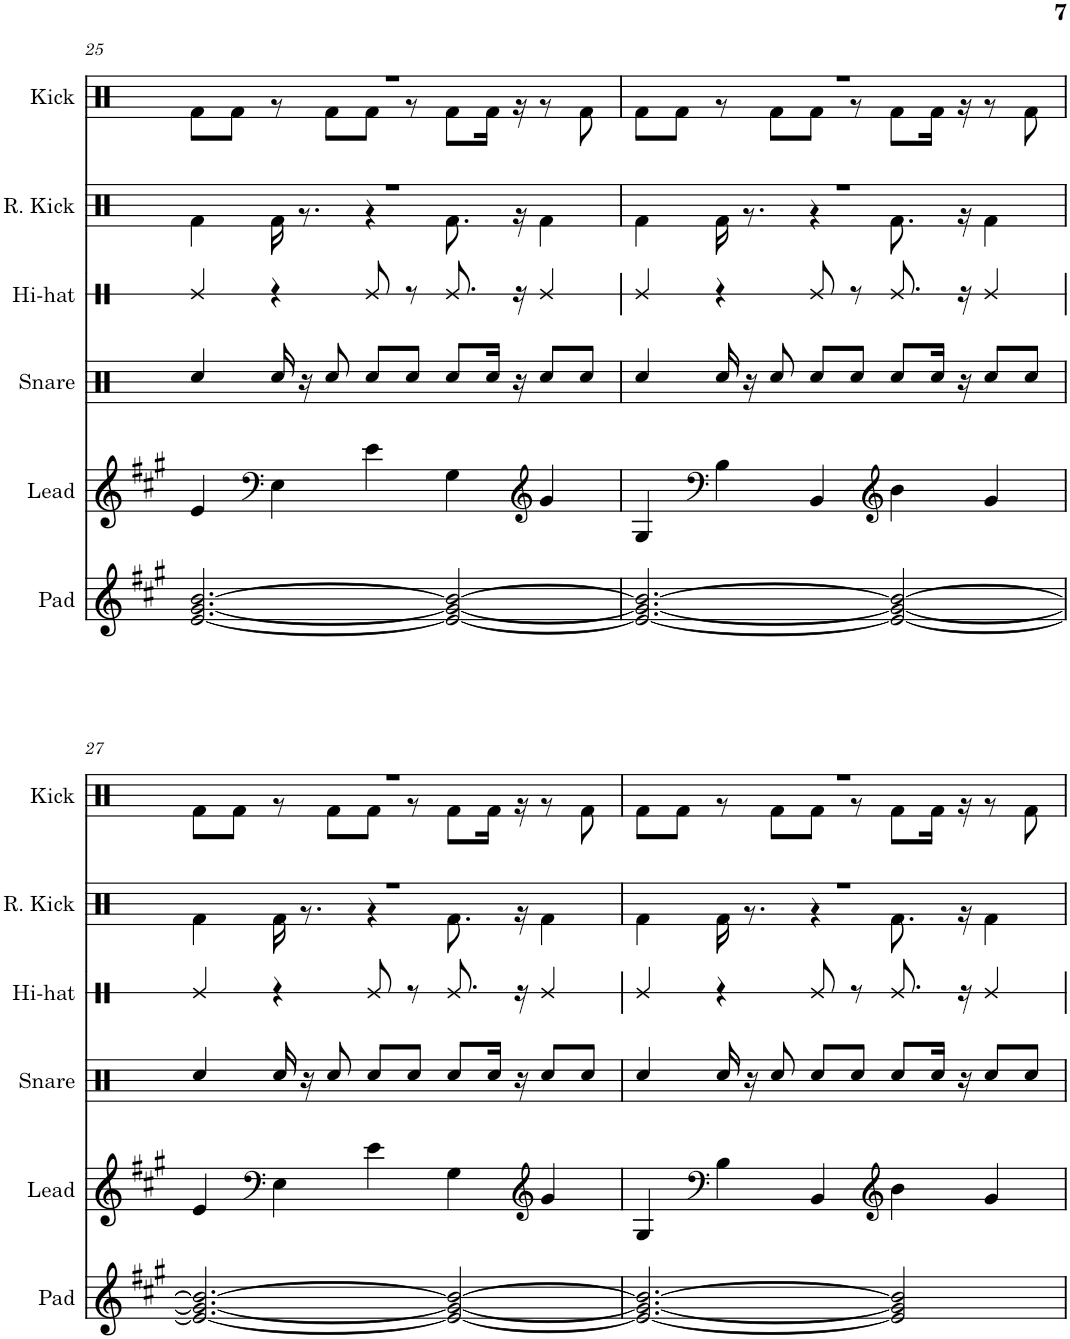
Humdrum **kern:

**kern	**kern	**kern	**kern	**kern	**kern
*part6	*part5	*part4	*part3	*part2	*part1
*staff6	*staff5	*staff4	*staff3	*staff2	*staff1
*I"Pad	*I"Lead	*I"Snare	*I"Hi-hat	*I"Reverb Kick	*I"Kick
*I'Pad	*I'Lead	*I'Snare	*I'Hi-hat	*I'R. Kick	*I'Kick
!!LO:PB:g=z
*clefG2	*clefG2	*clefX	*clefX	*clefX	*clefX
*k[f#c#g#]	*k[f#c#g#]	*k[f#c#g#]	*k[f#c#g#]	*k[f#c#g#]	*k[f#c#g#]
*M5/4	*M5/4	*M5/4	*M5/4	*M5/4	*M5/4
=25	=25	=25	=25	=25	=25
*	*	*	*	*^	*^
[2.e/ [2.g#/ [2.b/	4e/	4Rcc/	4Re/	4%5r	4Rf\	4%5r	8Rf\L
.	.	.	.	.	.	.	8Rf\J
*	*clefF4	*	*	*	*	*	*
.	4E\	16Rcc/	4r	.	16Rf\	.	8r
.	.	16r	.	.	8.r	.	.
.	.	8Rcc/	.	.	.	.	8Rf\L
.	4e\	8Rcc/L	8Re/	.	4r	.	8Rf\J
.	.	8Rcc/J	8r	.	.	.	8r
2e/_ 2g#/_ 2b/_	4G#\	8Rcc/L	8.Re/	.	8.Rf\	.	8Rf\L
.	.	16Rcc/Jk	.	.	.	.	16Rf\Jk
.	.	16r	16r	.	16r	.	16r
*	*clefG2	*	*	*	*	*	*
.	4g#/	8Rcc/L	4Re/	.	4Rf\	.	8r
.	.	8Rcc/J	.	.	.	.	8Rf\
=26	=26	=26	=26	=26	=26	=26	=26
2.e/_ 2.g#/_ 2.b/_	4G#/	4Rcc/	4Re/	4%5r	4Rf\	4%5r	8Rf\L
.	.	.	.	.	.	.	8Rf\J
*	*clefF4	*	*	*	*	*	*
.	4B\	16Rcc/	4r	.	16Rf\	.	8r
.	.	16r	.	.	8.r	.	.
.	.	8Rcc/	.	.	.	.	8Rf\L
.	4BB/	8Rcc/L	8Re/	.	4r	.	8Rf\J
.	.	8Rcc/J	8r	.	.	.	8r
*	*clefG2	*	*	*	*	*	*
2e/_ 2g#/_ 2b/_	4b\	8Rcc/L	8.Re/	.	8.Rf\	.	8Rf\L
.	.	16Rcc/Jk	.	.	.	.	16Rf\Jk
.	.	16r	16r	.	16r	.	16r
.	4g#/	8Rcc/L	4Re/	.	4Rf\	.	8r
.	.	8Rcc/J	.	.	.	.	8Rf\
!!LO:LB:g=z	!!
=27	=27	=27	=27	=27	=27	=27	=27
2.e/_ 2.g#/_ 2.b/_	4e/	4Rcc/	4Re/	4%5r	4Rf\	4%5r	8Rf\L
.	.	.	.	.	.	.	8Rf\J
*	*clefF4	*	*	*	*	*	*
.	4E\	16Rcc/	4r	.	16Rf\	.	8r
.	.	16r	.	.	8.r	.	.
.	.	8Rcc/	.	.	.	.	8Rf\L
.	4e\	8Rcc/L	8Re/	.	4r	.	8Rf\J
.	.	8Rcc/J	8r	.	.	.	8r
2e/_ 2g#/_ 2b/_	4G#\	8Rcc/L	8.Re/	.	8.Rf\	.	8Rf\L
.	.	16Rcc/Jk	.	.	.	.	16Rf\Jk
.	.	16r	16r	.	16r	.	16r
*	*clefG2	*	*	*	*	*	*
.	4g#/	8Rcc/L	4Re/	.	4Rf\	.	8r
.	.	8Rcc/J	.	.	.	.	8Rf\
=28	=28	=28	=28	=28	=28	=28	=28
2.e/_ 2.g#/_ 2.b/_	4G#/	4Rcc/	4Re/	4%5r	4Rf\	4%5r	8Rf\L
.	.	.	.	.	.	.	8Rf\J
*	*clefF4	*	*	*	*	*	*
.	4B\	16Rcc/	4r	.	16Rf\	.	8r
.	.	16r	.	.	8.r	.	.
.	.	8Rcc/	.	.	.	.	8Rf\L
.	4BB/	8Rcc/L	8Re/	.	4r	.	8Rf\J
.	.	8Rcc/J	8r	.	.	.	8r
*	*clefG2	*	*	*	*	*	*
2e/] 2g#/] 2b/]	4b\	8Rcc/L	8.Re/	.	8.Rf\	.	8Rf\L
.	.	16Rcc/Jk	.	.	.	.	16Rf\Jk
.	.	16r	16r	.	16r	.	16r
.	4g#/	8Rcc/L	4Re/	.	4Rf\	.	8r
.	.	8Rcc/J	.	.	.	.	8Rf\
*	*	*	*	*v	*v	*	*
*	*	*	*	*	*v	*v
=	=	=	=	=	=
*-	*-	*-	*-	*-	*-
